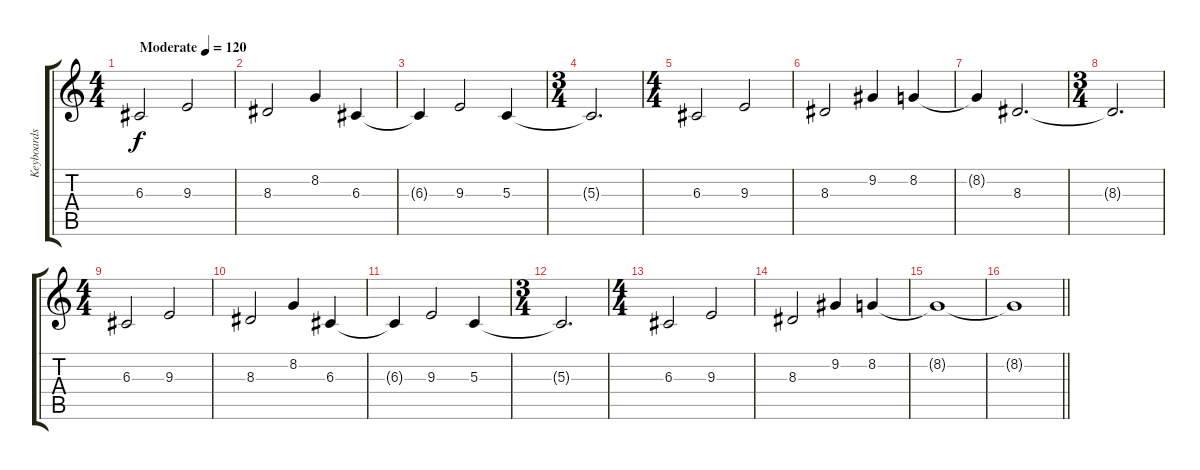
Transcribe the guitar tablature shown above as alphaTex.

\track ("Keyboards intro" "Keyboards ") {instrument electricpiano1}
\staff {score tabs}
\tuning (E4 B3 G3 D3 A2 E2) {hide}
\ts (4 4)
\tempo (120 "Moderate")
\tempo 180
\tempo (120 "Moderate")
\clef g2
\ks c
6.3.2{dy f instrument electricpiano1} 9.3.2 |
8.3.2 8.2.4 6.3.4 |
6.3{t}.4 9.3.2 5.3.4 |
\ts (3 4)
5.3{t}.2{d} |
\ts (4 4)
6.3.2 9.3.2 |
8.3.2 9.2.4 8.2.4 |
8.2{t}.4 8.3.2{d} |
\ts (3 4)
8.3{t}.2{d} |
\ts (4 4)
6.3.2 9.3.2 |
8.3.2 8.2.4 6.3.4 |
6.3{t}.4 9.3.2 5.3.4 |
\ts (3 4)
5.3{t}.2{d} |
\ts (4 4)
6.3.2 9.3.2 |
8.3.2 9.2.4 8.2.4 |
8.2{t}.1 |
\barLineRight lightlight
8.2{t}.1
